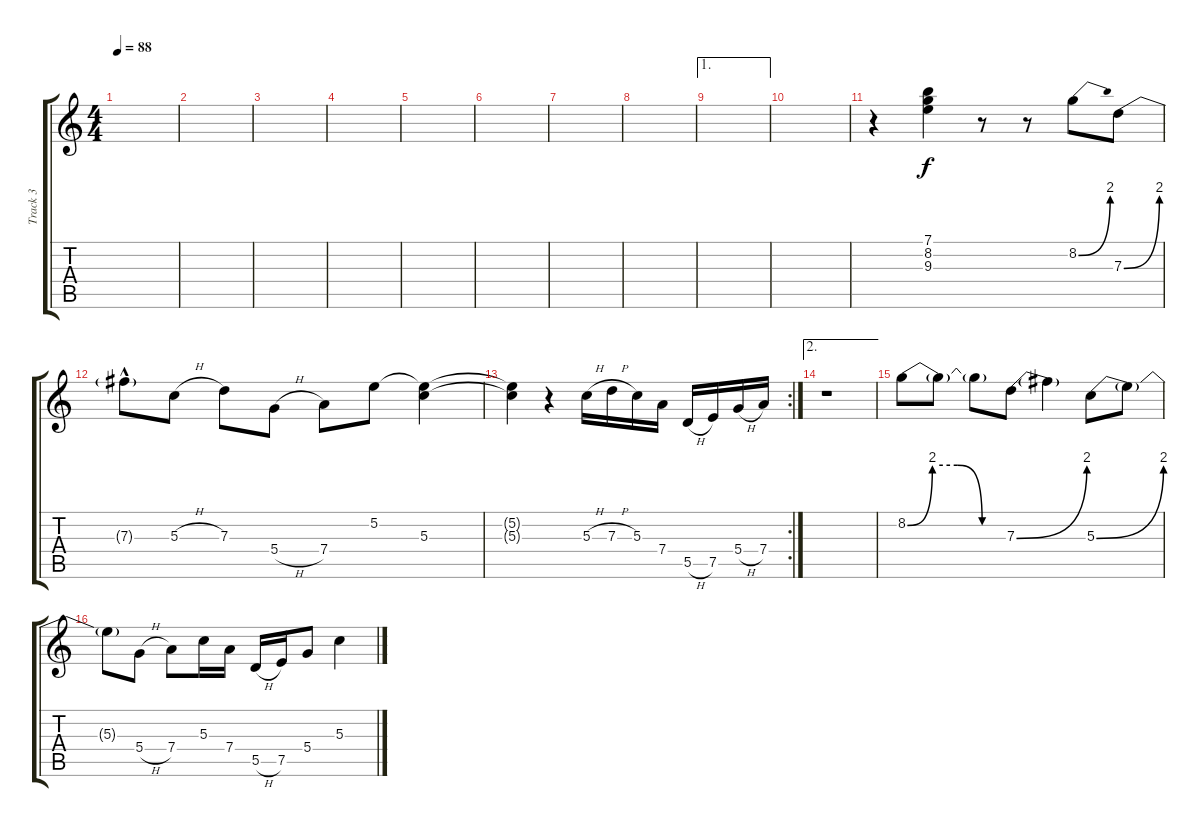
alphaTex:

\track ("Track 3" "Track 3") {instrument electricguitarclean}
\staff {score tabs}
\tuning (E4 B3 G3 D3 A2 E2) {hide}
\ts (4 4)
\tempo 88
\clef g2
\ks c
|
|
|
|
|
|
|
|
\ae 1
|
|
r.4 (7.1 8.2 9.3).4 r.8 r.8 8.2{be (bend 0 0 60 8)}.8 7.3{be (bend 0 0 60 8)}.8 |
7.3{hac t}.8 5.3{h}.8 7.3.8 5.4{h}.8 7.4.8 5.2.8 (5.2{t} 5.3).4 |
\rc 2
(5.2{t} 5.3{t}).4 r.4 5.3{h}.16 7.3{h}.16 5.3.16 7.4.16 5.5{h}.16 7.5.16 5.4{h}.16 7.4.16 |
\ae 2
r.1 |
8.2{be (custom 0 0 15 8 30 8 45 0 60 0)}.8 8.2{t}.8 8.2{t}.8 7.3{be (bend 0 0 60 8)}.8 7.3{t}.4 5.3{be (bend 0 0 60 8)}.8 5.3{t}.8 |
5.3{t}.8 5.4{h}.8 7.4.8 5.3.16 7.4.16 5.5{h}.16 7.5.16 5.4.8 5.3.4
